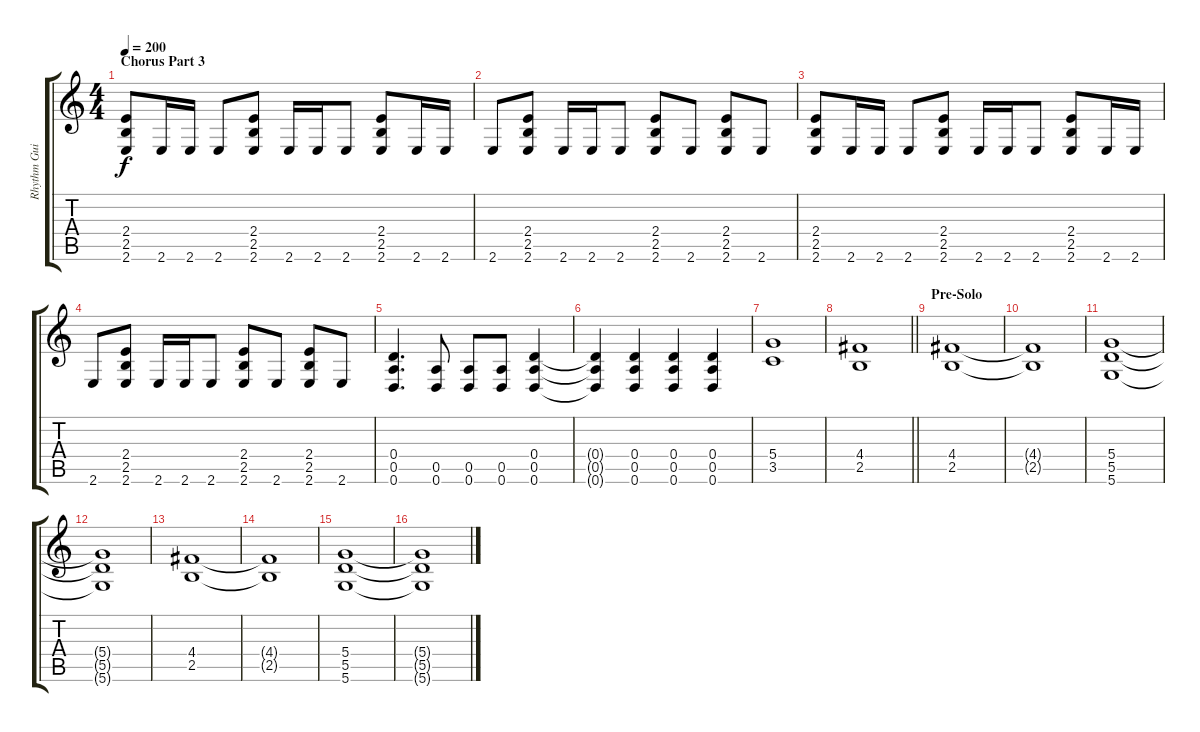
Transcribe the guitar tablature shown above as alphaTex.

\track ("Rhythm Guitar" "Rhythm Gui") {instrument distortionguitar}
\staff {score tabs}
\tuning (E4 B3 G3 D3 A2 D2) {hide}
\ts (4 4)
\section ("" "Chorus Part 3")
\tempo 200
\clef g2
\ks c
(2.4 2.5 2.6).8{dy f} 2.6.16 2.6.16 2.6.8 (2.4 2.5 2.6).8 2.6.16 2.6.16 2.6.8 (2.4 2.5 2.6).8 2.6.16 2.6.16 |
2.6.8 (2.4 2.5 2.6).8 2.6.16 2.6.16 2.6.8 (2.4 2.5 2.6).8 2.6.8 (2.4 2.5 2.6).8 2.6.8 |
(2.4 2.5 2.6).8 2.6.16 2.6.16 2.6.8 (2.4 2.5 2.6).8 2.6.16 2.6.16 2.6.8 (2.4 2.5 2.6).8 2.6.16 2.6.16 |
2.6.8 (2.4 2.5 2.6).8 2.6.16 2.6.16 2.6.8 (2.4 2.5 2.6).8 2.6.8 (2.4 2.5 2.6).8 2.6.8 |
(0.4 0.5 0.6).4{d} (0.5 0.6).8 (0.5 0.6).8 (0.5 0.6).8 (0.4 0.5 0.6).4 |
(0.4{t} 0.5{t} 0.6{t}).4 (0.4 0.5 0.6).4 (0.4 0.5 0.6).4 (0.4 0.5 0.6).4 |
(5.4 3.5).1 |
\barLineRight lightlight
(4.4 2.5).1 |
\section ("" "Pre-Solo")
(4.4 2.5).1 |
(4.4{t} 2.5{t}).1 |
(5.4 5.5 5.6).1 |
(5.4{t} 5.5{t} 5.6{t}).1 |
(4.4 2.5).1 |
(4.4{t} 2.5{t}).1 |
(5.4 5.5 5.6).1 |
(5.4{t} 5.5{t} 5.6{t}).1
